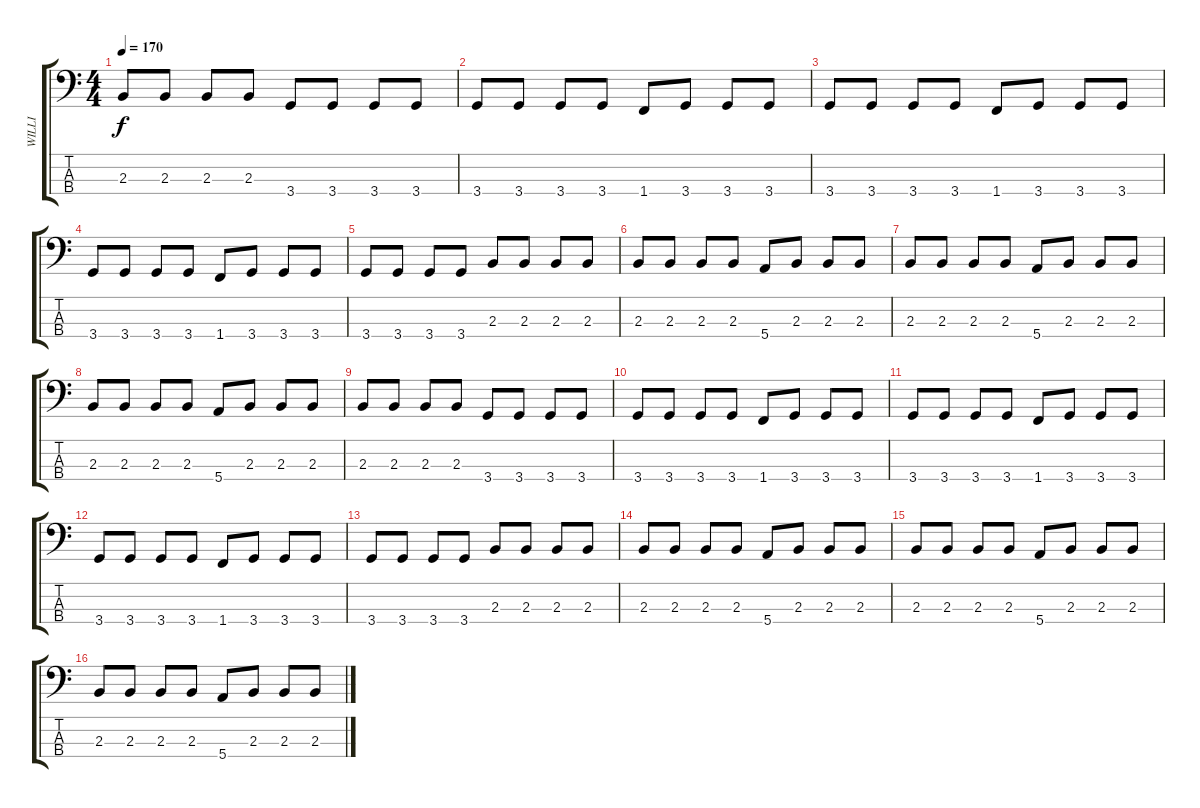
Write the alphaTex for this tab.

\track ("WILLI" "WILLI") {instrument electricbasspick}
\staff {score tabs}
\tuning (G2 D2 A1 E1) {hide}
\ts (4 4)
\tempo 170
\clef f4
\ks c
2.3.8{dy f} 2.3.8 2.3.8 2.3.8 3.4.8 3.4.8 3.4.8 3.4.8 |
3.4.8 3.4.8 3.4.8 3.4.8 1.4.8 3.4.8 3.4.8 3.4.8 |
3.4.8 3.4.8 3.4.8 3.4.8 1.4.8 3.4.8 3.4.8 3.4.8 |
3.4.8 3.4.8 3.4.8 3.4.8 1.4.8 3.4.8 3.4.8 3.4.8 |
3.4.8 3.4.8 3.4.8 3.4.8 2.3.8 2.3.8 2.3.8 2.3.8 |
2.3.8 2.3.8 2.3.8 2.3.8 5.4.8 2.3.8 2.3.8 2.3.8 |
2.3.8 2.3.8 2.3.8 2.3.8 5.4.8 2.3.8 2.3.8 2.3.8 |
2.3.8 2.3.8 2.3.8 2.3.8 5.4.8 2.3.8 2.3.8 2.3.8 |
2.3.8 2.3.8 2.3.8 2.3.8 3.4.8 3.4.8 3.4.8 3.4.8 |
3.4.8 3.4.8 3.4.8 3.4.8 1.4.8 3.4.8 3.4.8 3.4.8 |
3.4.8 3.4.8 3.4.8 3.4.8 1.4.8 3.4.8 3.4.8 3.4.8 |
3.4.8 3.4.8 3.4.8 3.4.8 1.4.8 3.4.8 3.4.8 3.4.8 |
3.4.8 3.4.8 3.4.8 3.4.8 2.3.8 2.3.8 2.3.8 2.3.8 |
2.3.8 2.3.8 2.3.8 2.3.8 5.4.8 2.3.8 2.3.8 2.3.8 |
2.3.8 2.3.8 2.3.8 2.3.8 5.4.8 2.3.8 2.3.8 2.3.8 |
2.3.8 2.3.8 2.3.8 2.3.8 5.4.8 2.3.8 2.3.8 2.3.8
